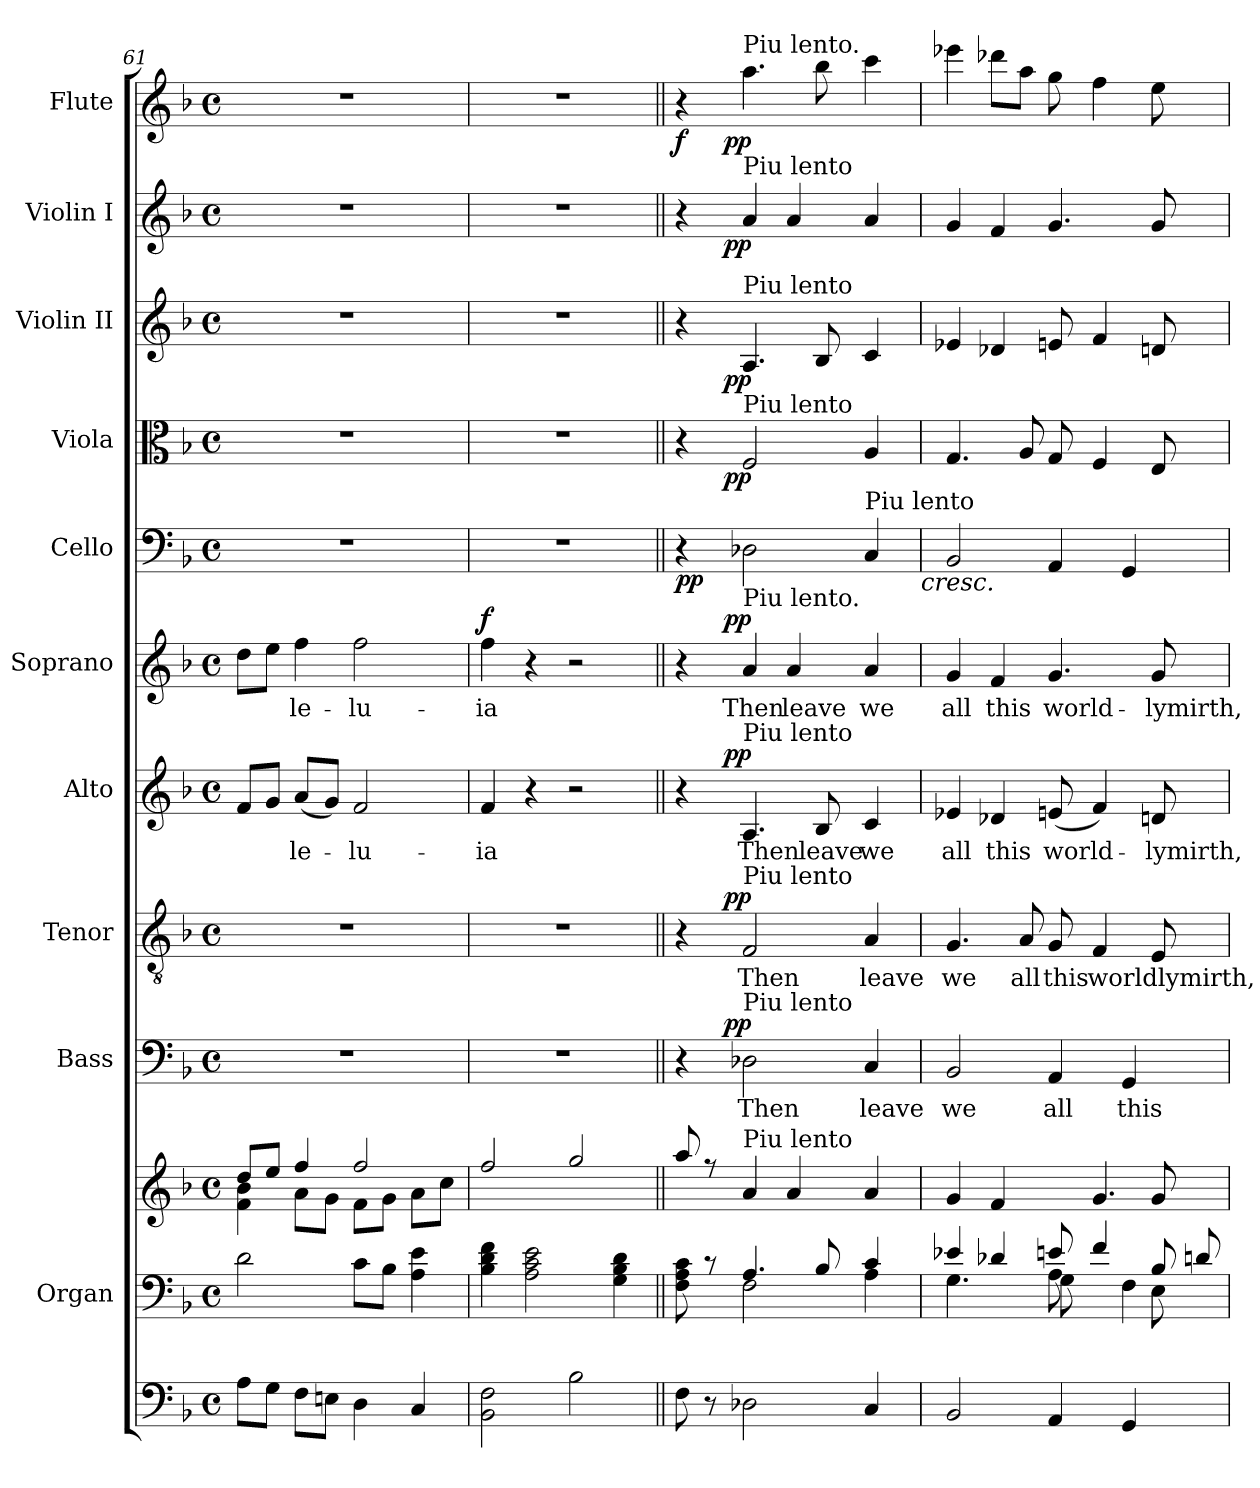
**kern	**kern	**kern	**kern	**text	**dynam	**kern	**text	**dynam	**kern	**text	**dynam	**kern	**text	**dynam	**kern	**dynam	**kern	**dynam	**kern	**dynam	**kern	**dynam	**kern	**dynam
*part11	*part10	*part10	*part9	*part9	*part9	*part8	*part8	*part8	*part7	*part7	*part7	*part6	*part6	*part6	*part5	*part5	*part4	*part4	*part3	*part3	*part2	*part2	*part1	*part1
*staff12	*staff11	*staff10	*staff9	*staff9	*staff9	*staff8	*staff8	*staff8	*staff7	*staff7	*staff7	*staff6	*staff6	*staff6	*staff5	*staff5	*staff4	*staff4	*staff3	*staff3	*staff2	*staff2	*staff1	*staff1
*	*I"Organ	*	*I"Bass	*	*	*I"Tenor	*	*	*I"Alto	*	*	*I"Soprano	*	*	*I"Cello	*	*I"Viola	*	*I"Violin II	*	*I"Violin I	*	*I"Flute	*
*	*	*	*	*	*	*	*	*	*	*	*	*	*	*	*	*	*I'Vla	*	*I'Vln	*	*I'Vln	*	*I'Fl	*
*clefF4	*clefF4	*clefG2	*clefF4	*	*	*clefGv2	*	*	*clefG2	*	*	*clefG2	*	*	*clefF4	*	*clefC3	*	*clefG2	*	*clefG2	*	*clefG2	*
*k[b-]	*k[b-]	*k[b-]	*k[b-]	*	*	*k[b-]	*	*	*k[b-]	*	*	*k[b-]	*	*	*k[b-]	*	*k[b-]	*	*k[b-]	*	*k[b-]	*	*k[b-]	*
*F:	*F:	*F:	*F:	*	*	*F:	*	*	*F:	*	*	*F:	*	*	*F:	*	*F:	*	*F:	*	*F:	*	*F:	*
*M4/4	*M4/4	*M4/4	*M4/4	*	*	*M4/4	*	*	*M4/4	*	*	*M4/4	*	*	*M4/4	*	*M4/4	*	*M4/4	*	*M4/4	*	*M4/4	*
*met(c)	*met(c)	*met(c)	*met(c)	*	*	*met(c)	*	*	*met(c)	*	*	*met(c)	*	*	*met(c)	*	*met(c)	*	*met(c)	*	*met(c)	*	*met(c)	*
=61	=61	=61	=61	=61	=61	=61	=61	=61	=61	=61	=61	=61	=61	=61	=61	=61	=61	=61	=61	=61	=61	=61	=61	=61
*	*	*^	*	*	*	*	*	*	*	*	*	*	*	*	*	*	*	*	*	*	*	*	*	*
8A\L	2d\	4f\ 4b-\	8dd/L	1r	.	.	1r	.	.	8f/L	.	.	8dd\L	.	.	1r	.	1r	.	1r	.	1r	.	1r	.
8G\J	.	.	8ee/J	.	.	.	.	.	.	8g/J	.	.	8ee\J	.	.	.	.	.	.	.	.	.	.	.	.
!	!	!	!	!	!	!	!	!	!	!	!LO:LY:b	!	!	!LO:LY:b	!	!	!	!	!	!	!	!	!	!	!
8F\L	.	4ff/	8a\L	.	.	.	.	.	.	(<8a/L	le-	.	4ff\	-le-	.	.	.	.	.	.	.	.	.	.	.
8En\J	.	.	8g\J	.	.	.	.	.	.	8g/J)	.	.	.	.	.	.	.	.	.	.	.	.	.	.	.
!	!	!	!	!	!	!	!	!	!	!	!LO:LY:b	!	!	!LO:LY:b	!	!	!	!	!	!	!	!	!	!	!
4D\	8c\L	2ff/	8f\L	.	.	.	.	.	.	2f/	-lu-	.	2ff\	-lu-	.	.	.	.	.	.	.	.	.	.	.
.	8B-\J	.	8g\J	.	.	.	.	.	.	.	.	.	.	.	.	.	.	.	.	.	.	.	.	.	.
4C/	4A\ 4e\	.	8a\L	.	.	.	.	.	.	.	.	.	.	.	.	.	.	.	.	.	.	.	.	.	.
.	.	.	8cc\J	.	.	.	.	.	.	.	.	.	.	.	.	.	.	.	.	.	.	.	.	.	.
=62	=62	=62	=62	=62	=62	=62	=62	=62	=62	=62	=62	=62	=62	=62	=62	=62	=62	=62	=62	=62	=62	=62	=62	=62	=62
!	!	!	!	!	!	!	!	!	!	!	!LO:LY:b	!	!	!LO:LY:b	!LO:DY:a	!	!	!	!	!	!	!	!	!	!
*	*	*v	*v	*	*	*	*	*	*	*	*	*	*	*	*	*	*	*	*	*	*	*	*	*	*
2BB-\ 2F\	4B-\ 4d\ 4f\	2ff/	1r	.	.	1r	.	.	4f/	-ia	.	4ff\	-ia	f	1r	.	1r	.	1r	.	1r	.	1r	.
.	2A\ 2c\ 2e\	.	.	.	.	.	.	.	4r	.	.	4r	.	.	.	.	.	.	.	.	.	.	.	.
2B-\	.	2gg/	.	.	.	.	.	.	2r	.	.	2r	.	.	.	.	.	.	.	.	.	.	.	.
.	4G\ 4B-\ 4d\	.	.	.	.	.	.	.	.	.	.	.	.	.	.	.	.	.	.	.	.	.	.	.
=63||	=63||	=63||	=63||	=63||	=63||	=63||	=63||	=63||	=63||	=63||	=63||	=63||	=63||	=63||	=63||	=63||	=63||	=63||	=63||	=63||	=63||	=63||	=63||	=63||
*	*^	*^	*	*	*	*	*	*	*	*	*	*	*	*	*	*	*	*	*	*	*	*	*	*
!	!	!	!	!	!	!	!	!	!	!	!	!	!	!	!	!	!	!LO:DY:b	!	!	!	!	!	!	!	!LO:DY:b
*	*	*	*	*	*^	*	*	*^	*	*	*^	*	*	*^	*	*	*	*	*^	*	*^	*	*^	*	*^	*
8F\	8F\ 8A\ 8c\	4ryy	8aa/	8ryy	4r	8.ryy	.	.	4r	8.ryy	.	.	4r	8.ryy	.	.	4r	8.ryy	.	.	4r	pp	4r	8.ryy	.	4r	8.ryy	.	4r	8.ryy	.	4r	8.ryy	f
8r	8rc	.	8ryy	8rff	.	.	.	.	.	.	.	.	.	.	.	.	.	.	.	.	.	.	.	.	.	.	.	.	.	.	.	.	.	.
!	!	!	!	!	!	!	!	!LO:DY:a	!	!	!	!LO:DY:a	!	!	!	!LO:DY:a	!	!	!	!LO:DY:a	!	!	!	!	!LO:DY:b	!	!	!LO:DY:b	!	!	!LO:DY:b	!	!	!LO:DY:b
.	.	.	.	.	.	2ryy	.	pp	.	2ryy	.	pp	.	2ryy	.	pp	.	2ryy	.	pp	.	.	.	2ryy	pp	.	2ryy	pp	.	2ryy	pp	.	2ryy	pp
!	!	!	!	!	!	!	!	!	!	!	!	!	!	!	!	!	!	!	!	!	!	!	!	!	!	!	!	!	!	!	!	!LO:TX:a:t=Piu lento.	!	!
!	!	!	!	!	!	!	!	!	!	!	!	!	!	!	!	!	!	!	!	!	!	!	!	!	!	!	!	!	!LO:TX:a:t=Piu lento	!	!	!	!	!
!	!	!	!	!	!	!	!	!	!	!	!	!	!	!	!	!	!	!	!	!	!	!	!	!	!	!LO:TX:a:t=Piu lento	!	!	!	!	!	!	!	!
!	!	!	!	!	!	!	!	!	!	!	!	!	!	!	!	!	!	!	!	!	!	!	!LO:TX:a:t=Piu lento	!	!	!	!	!	!	!	!	!	!	!
!	!	!	!	!	!	!	!	!	!	!	!	!	!	!	!	!	!LO:TX:a:t=Piu lento.	!	!	!	!	!	!	!	!	!	!	!	!	!	!	!	!	!
!	!	!	!	!	!	!	!	!	!	!	!	!	!LO:TX:a:t=Piu lento	!	!	!	!	!	!	!	!	!	!	!	!	!	!	!	!	!	!	!	!	!
!	!	!	!	!	!	!	!	!	!LO:TX:a:t=Piu lento	!	!	!	!	!	!	!	!	!	!	!	!	!	!	!	!	!	!	!	!	!	!	!	!	!
!	!	!	!	!	!LO:TX:a:t=Piu lento	!	!	!	!	!	!	!	!	!	!	!	!	!	!	!	!	!	!	!	!	!	!	!	!	!	!	!	!	!
!	!	!	!LO:TX:a:t=Piu lento	!	!	!	!	!	!	!	!	!	!	!	!	!	!	!	!	!	!	!	!	!	!	!	!	!	!	!	!	!	!	!
!	!	!	!	!	!	!	!LO:LY:b	!	!	!	!LO:LY:b	!	!	!	!LO:LY:b	!	!	!	!LO:LY:b	!	!	!	!	!	!	!	!	!	!	!	!	!	!	!
2D-X\	2F\	4.A/	2.ryy	4a/	2D-X\	.	-Then	.	2F/	.	Then	.	4.A/	.	Then	.	4a/	.	Then	.	2D-X\	.	2F/	.	.	4.A/	.	.	4a/	.	.	4.aa\	.	.
!	!	!	!	!	!	!	!	!	!	!	!	!	!	!	!	!	!	!	!LO:LY:b	!	!	!	!	!	!	!	!	!	!	!	!	!	!	!
.	.	.	.	4a/	.	.	.	.	.	.	.	.	.	.	.	.	4a/	.	leave	.	.	.	.	.	.	.	.	.	4a/	.	.	.	.	.
!	!	!	!	!	!	!	!	!	!	!	!	!	!	!	!LO:LY:b	!	!	!	!	!	!	!	!	!	!	!	!	!	!	!	!	!	!	!
.	.	8B-/	.	.	.	.	.	.	.	.	.	.	8B-/	.	leave	.	.	.	.	.	.	.	.	.	.	8B-/	.	.	.	.	.	8bb-\	.	.
.	.	.	.	.	.	4ryy	.	.	.	4ryy	.	.	.	4ryy	.	.	.	4ryy	.	.	.	.	.	4ryy	.	.	4ryy	.	.	4ryy	.	.	4ryy	.
!	!	!	!	!	!	!	!	!	!	!	!	!	!	!	!	!	!	!	!	!	!LO:TX:a:t=Piu lento	!	!	!	!	!	!	!	!	!	!	!	!	!
!	!	!	!	!	!	!	!LO:LY:b	!	!	!	!LO:LY:b	!	!	!	!LO:LY:b	!	!	!	!LO:LY:b	!	!	!	!	!	!	!	!	!	!	!	!	!	!	!
4C/	4A\	4c/	.	4a/	4C/	.	leave	.	4A/	.	leave	.	4c/	.	we	.	4a/	.	we	.	4C/	.	4A/	.	.	4c/	.	.	4a/	.	.	4ccc\	.	.
.	.	.	.	.	.	16ryy	.	.	.	16ryy	.	.	.	16ryy	.	.	.	16ryy	.	.	.	.	.	16ryy	.	.	16ryy	.	.	16ryy	.	.	16ryy	.
!	!	!	!	!	!	!	!	!	!	!	!	!	!	!	!	!	!	!	!	!	!LO:TX:b:i:t=cresc.	!	!	!	!	!	!	!	!	!	!	!	!	!
=64	=64	=64	=64	=64	=64	=64	=64	=64	=64	=64	=64	=64	=64	=64	=64	=64	=64	=64	=64	=64	=64	=64	=64	=64	=64	=64	=64	=64	=64	=64	=64	=64	=64	=64
*	*^	*^	*	*	*	*	*	*	*	*	*	*	*	*	*	*	*	*	*	*	*	*	*	*	*	*	*	*	*	*	*	*	*	*
!	!	!	!	!	!	!	!	!	!LO:LY:b	!	!	!	!LO:LY:b	!	!	!	!LO:LY:b	!	!	!	!LO:LY:b	!	!	!	!	!	!	!	!	!	!	!	!	!	!	!
*	*	*	*	*	*	*	*v	*v	*	*	*	*	*	*	*v	*v	*	*	*v	*v	*	*	*	*	*v	*v	*	*v	*v	*	*v	*v	*	*v	*v	*
*	*	*	*	*	*	*	*	*	*	*v	*v	*	*	*	*	*	*	*	*	*	*	*	*	*	*	*	*	*	*
2BB-/	4e-X/	4.G\	2ryy	2ryy	4g/	2..ryy	2BB-/	we	.	4.G/	we	.	4e-X/	all	.	4g/	all	.	2BB-/	.	4.G/	.	4e-X/	.	4g/	.	4eee-X\	.
!	!	!	!	!	!	!	!	!	!	!	!	!	!	!LO:LY:b	!	!	!LO:LY:b	!	!	!	!	!	!	!	!	!	!	!
.	4d-X/	.	.	.	4f/	.	.	.	.	.	.	.	4d-X/	this	.	4f/	this	.	.	.	.	.	4d-X/	.	4f/	.	8ddd-X\L	.
!	!	!	!	!	!	!	!	!	!	!	!LO:LY:b	!	!	!	!	!	!	!	!	!	!	!	!	!	!	!	!	!
.	.	2ryy	.	.	.	.	.	.	.	8A/	all	.	.	.	.	.	.	.	.	.	8A/	.	.	.	.	.	8aa\J	.
!	!	!	!	!	!	!	!	!LO:LY:b	!	!	!LO:LY:b	!	!	!LO:LY:b	!	!	!LO:LY:b	!	!	!	!	!	!	!	!	!	!	!
4AA/	8A\	.	8en/	8G\	8ryy	.	4AA/	all	.	8G/	this	.	(<8en/	world-	.	4.g/	world-	.	4AA/	.	8G/	.	8en/	.	4.g/	.	8gg\	.
!	!	!	!	!	!	!	!	!	!	!	!LO:LY:b	!	!	!	!	!	!	!	!	!	!	!	!	!	!	!	!	!
.	4f/	.	4ryy	8ryy	4.g/	.	.	.	.	4F/	worldlymirth,	.	4f/)	.	.	.	.	.	.	.	4F/	.	4f/	.	.	.	4ff\	.
!	!	!	!	!	!	!	!	!LO:LY:b	!	!	!	!	!	!	!	!	!	!	!	!	!	!	!	!	!	!	!	!
4GG/	.	.	.	4F\	.	.	4GG/	this	.	.	.	.	.	.	.	.	.	.	4GG/	.	.	.	.	.	.	.	.	.
!	!	!	!	!	!	!	!	!	!	!	!	!	!	!LO:LY:b	!	!	!LO:LY:b	!	!	!	!	!	!	!	!	!	!	!
.	8ryy	8B-/	8E\	.	.	8g/	.	.	.	8E/	.	.	8dn/	-lymirth,	.	8g/	-lymirth,	.	.	.	8E/	.	8dn/	.	8g/	.	8ee\	.
8ryy	8dn/	8ryy	8ryy	8ryy	8ryy	8ryy	8ryy	.	.	8ryy	.	.	8ryy	.	.	8ryy	.	.	8ryy	.	8ryy	.	8ryy	.	8ryy	.	8ryy	.
*	*v	*v	*v	*v	*	*	*	*	*	*	*	*	*	*	*	*	*	*	*	*	*	*	*	*	*	*	*	*
*	*	*v	*v	*	*	*	*	*	*	*	*	*	*	*	*	*	*	*	*	*	*	*	*	*	*
=	=	=	=	=	=	=	=	=	=	=	=	=	=	=	=	=	=	=	=	=	=	=	=	=
*-	*-	*-	*-	*-	*-	*-	*-	*-	*-	*-	*-	*-	*-	*-	*-	*-	*-	*-	*-	*-	*-	*-	*-	*-
